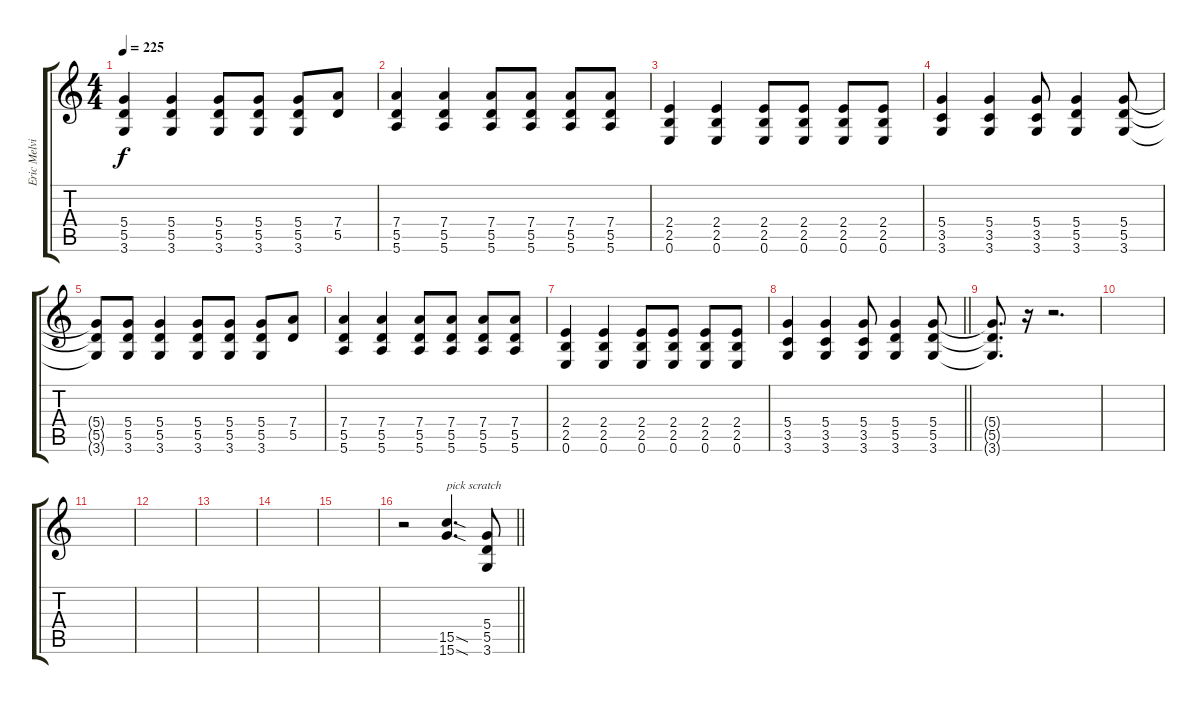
\track ("Eric Melvin" "Eric Melvi") {instrument distortionguitar}
\staff {score tabs}
\tuning (E4 B3 G3 D3 A2 E2) {hide}
\ts (4 4)
\section ("" "")
\tempo 225
\clef g2
\ks c
(5.4{t} 5.5{t} 3.6{t}).4{dy f} (5.4 5.5 3.6).4 (5.4 5.5 3.6).8 (5.4 5.5 3.6).8 (5.4 5.5 3.6).8 (7.4 5.5).8 |
(7.4 5.5 5.6).4 (7.4 5.5 5.6).4 (7.4 5.5 5.6).8 (7.4 5.5 5.6).8 (7.4 5.5 5.6).8 (7.4 5.5 5.6).8 |
(2.4 2.5 0.6).4 (2.4 2.5 0.6).4 (2.4 2.5 0.6).8 (2.4 2.5 0.6).8 (2.4 2.5 0.6).8 (2.4 2.5 0.6).8 |
(5.4 3.5 3.6).4 (5.4 3.5 3.6).4 (5.4 3.5 3.6).8 (5.4 5.5 3.6).4 (5.4 5.5 3.6).8 |
(5.4{t} 5.5{t} 3.6{t}).8 (5.4 5.5 3.6).8 (5.4 5.5 3.6).4 (5.4 5.5 3.6).8 (5.4 5.5 3.6).8 (5.4 5.5 3.6).8 (7.4 5.5).8 |
(7.4 5.5 5.6).4 (7.4 5.5 5.6).4 (7.4 5.5 5.6).8 (7.4 5.5 5.6).8 (7.4 5.5 5.6).8 (7.4 5.5 5.6).8 |
(2.4 2.5 0.6).4 (2.4 2.5 0.6).4 (2.4 2.5 0.6).8 (2.4 2.5 0.6).8 (2.4 2.5 0.6).8 (2.4 2.5 0.6).8 |
\barLineRight lightlight
(5.4 3.5 3.6).4 (5.4 3.5 3.6).4 (5.4 3.5 3.6).8 (5.4 5.5 3.6).4 (5.4 5.5 3.6).8 |
\section ("" "")
(5.4{t} 5.5{t} 3.6{t}).8{d} r.16 r.2{d} |
|
|
|
|
|
|
\barLineRight lightlight
r.2 (15.5{sod} 15.6{sod}).4{d txt "pick scratch"} (5.4 5.5 3.6).8
